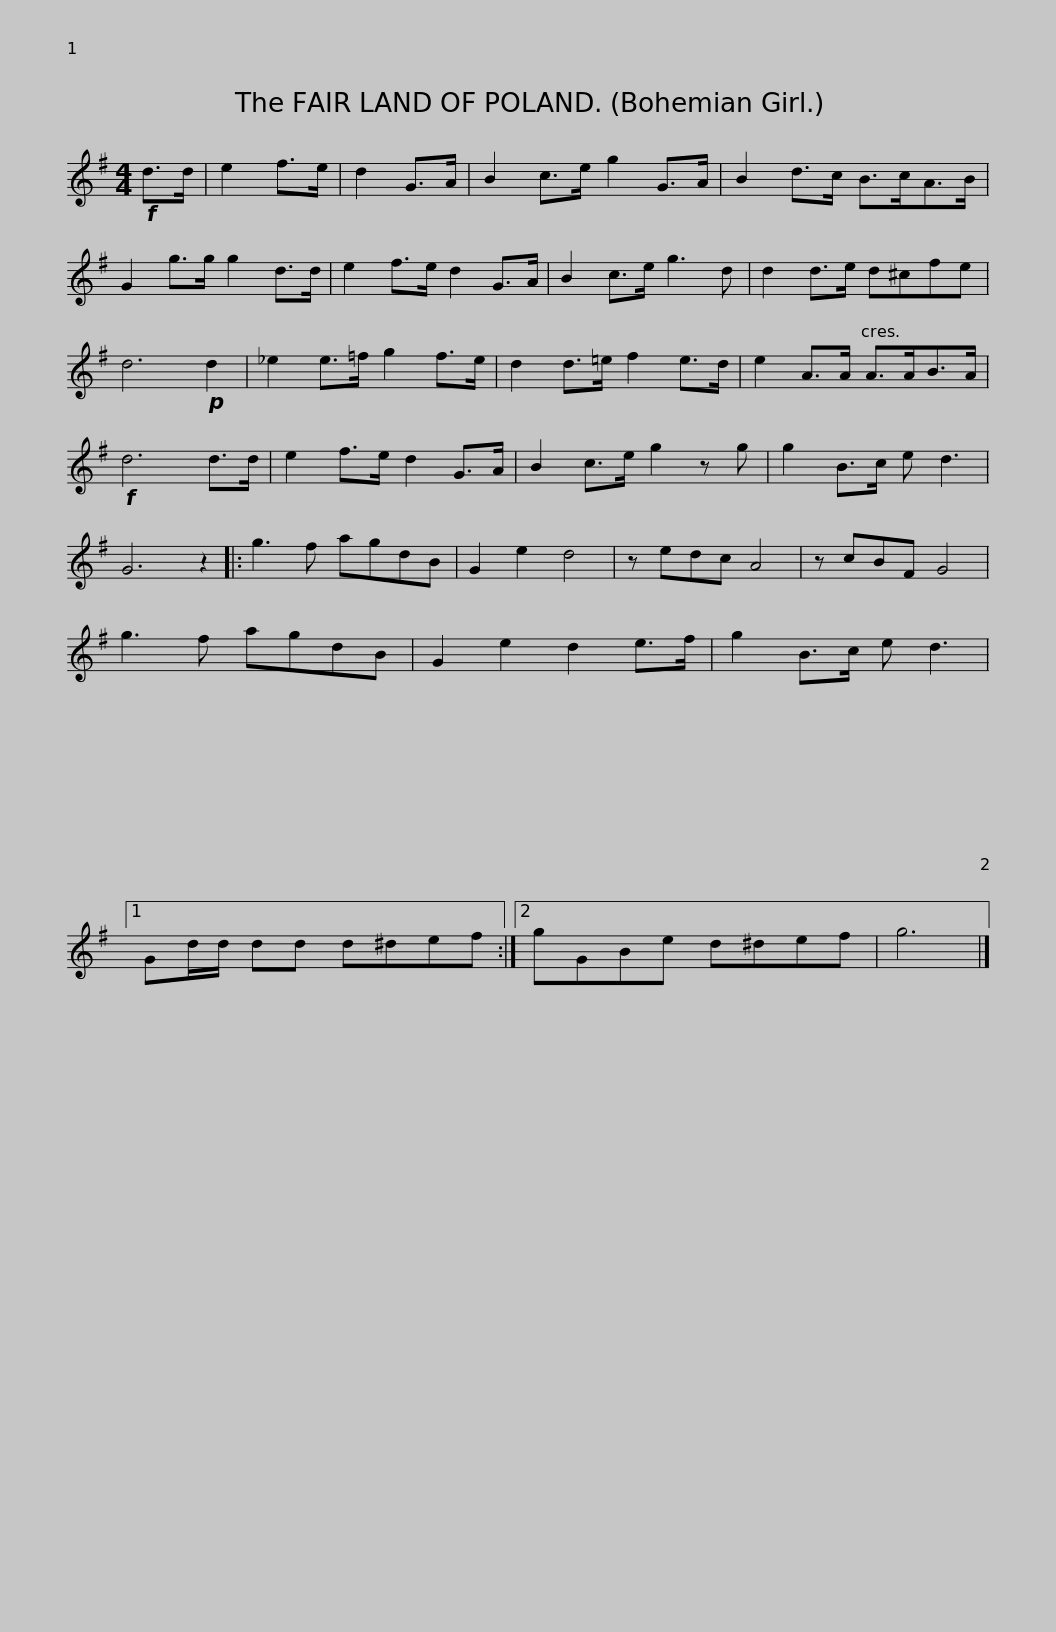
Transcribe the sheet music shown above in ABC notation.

X:1
L:1/8
M:4/4
I:linebreak $
K:G
V:1 treble
V:1
!f! d>d | e2 f>e | d2 G>A | B2 c>e g2 G>A | B2 d>c B>cA>B | %5
 G2 g>g g2 d>d | e2 f>e d2 G>A |$ B2 c>e g3 d | d2 d>e d^cfe | d6!p! d2 | %10
 _e2 e>=f g2 f>e | d2 d>=e f2 e>d | e2 A>A A>AB>A |!f! d6 d>d |$ e2 f>e d2 G>A | %15
 B2 c>e g2 z g | g2 B>c e d3 | G6 z2 |: g3 f agdB | G2 e2 d4 | %20
 z edc A4 | z cBF G4 |$ g3 f agdB | G2 e2 d2 e>f | g2 B>c e d3 |1 %25
 Gd/d/ dd d^def :|2 gGBe d^def | g6 |] %28
